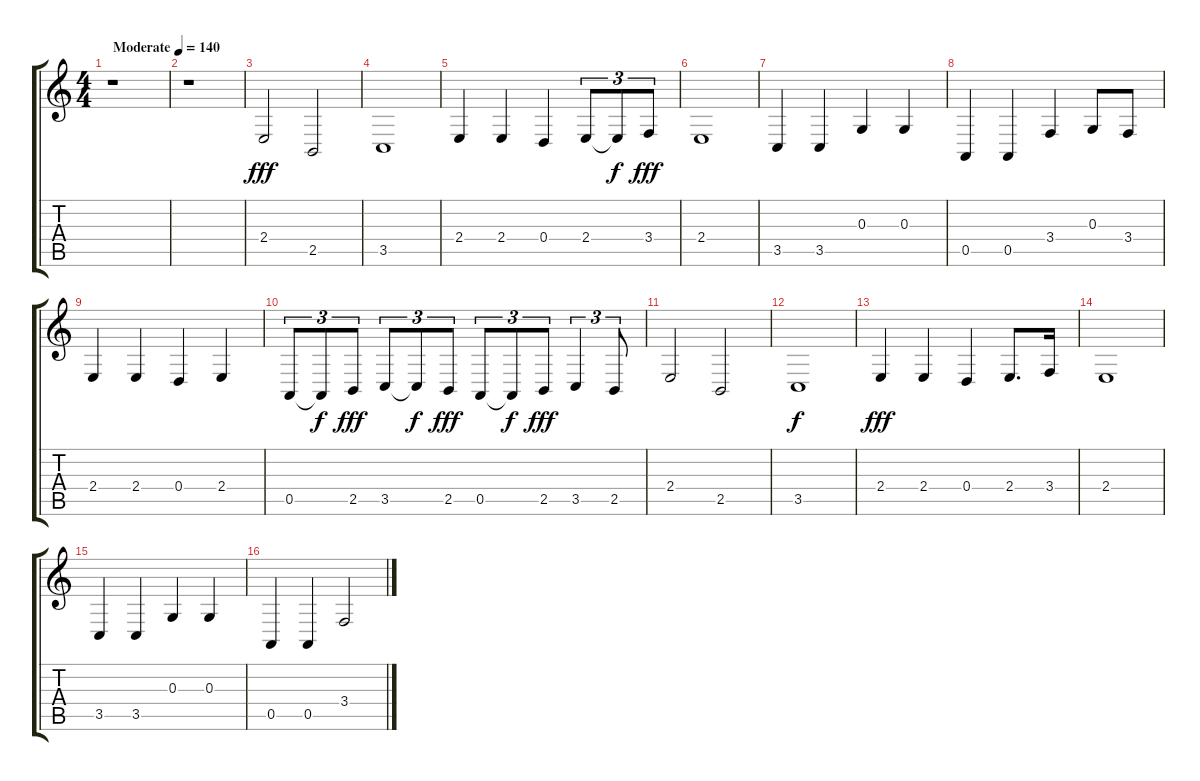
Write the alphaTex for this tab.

\track "" {instrument pad1newage}
\staff {score tabs}
\tuning (E4 B3 G3 D3 A2 E2) {hide}
\ts (4 4)
\tempo (140 "Moderate")
\clef g2
\ks c
r.1{dy fff instrument pad1newage} |
r.1 |
2.4.2 2.5.2 |
3.5.1 |
2.4.4 2.4.4 0.4.4 2.4.8{tu (3 2)} 2.4{t}.8{tu (3 2) dy f} 3.4.8{tu (3 2) dy fff} |
2.4.1 |
3.5.4 3.5.4 0.3.4 0.3.4 |
0.5.4 0.5.4 3.4.4 0.3.8 3.4.8 |
2.4.4 2.4.4 0.4.4 2.4.4 |
0.5.8{tu (3 2)} 0.5{t}.8{tu (3 2) dy f} 2.5.8{tu (3 2) dy fff} 3.5.8{tu (3 2)} 3.5{t}.8{tu (3 2) dy f} 2.5.8{tu (3 2) dy fff} 0.5.8{tu (3 2)} 0.5{t}.8{tu (3 2) dy f} 2.5.8{tu (3 2) dy fff} 3.5.4{tu (3 2)} 2.5.8{tu (3 2)} |
2.4.2 2.5.2 |
3.5.1{dy f} |
2.4.4{dy fff} 2.4.4 0.4.4 2.4.8{d} 3.4.16 |
2.4.1 |
3.5.4 3.5.4 0.3.4 0.3.4 |
0.5.4 0.5.4 3.4.2
